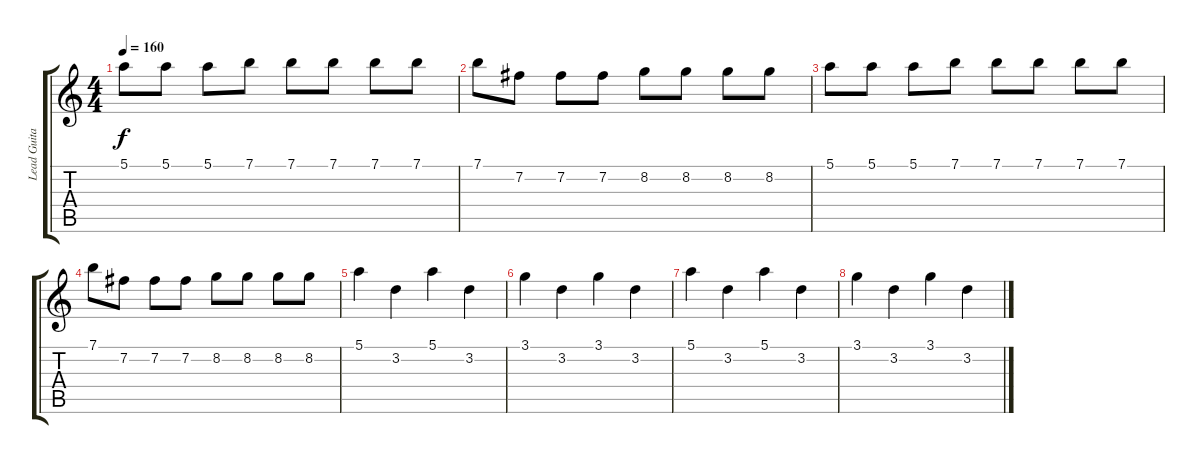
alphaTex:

\track ("Lead Guitar" "Lead Guita") {instrument overdrivenguitar}
\staff {score tabs}
\tuning (E4 B3 G3 D3 A2 E2) {hide}
\ts (4 4)
\tempo 160
\clef g2
\ks c
5.1.8{dy f} 5.1.8 5.1.8 7.1.8 7.1.8 7.1.8 7.1.8 7.1.8 |
7.1.8 7.2.8 7.2.8 7.2.8 8.2.8 8.2.8 8.2.8 8.2.8 |
5.1.8 5.1.8 5.1.8 7.1.8 7.1.8 7.1.8 7.1.8 7.1.8 |
7.1.8 7.2.8 7.2.8 7.2.8 8.2.8 8.2.8 8.2.8 8.2.8 |
5.1.4 3.2.4 5.1.4 3.2.4 |
3.1.4 3.2.4 3.1.4 3.2.4 |
5.1.4 3.2.4 5.1.4 3.2.4 |
3.1.4 3.2.4 3.1.4 3.2.4
